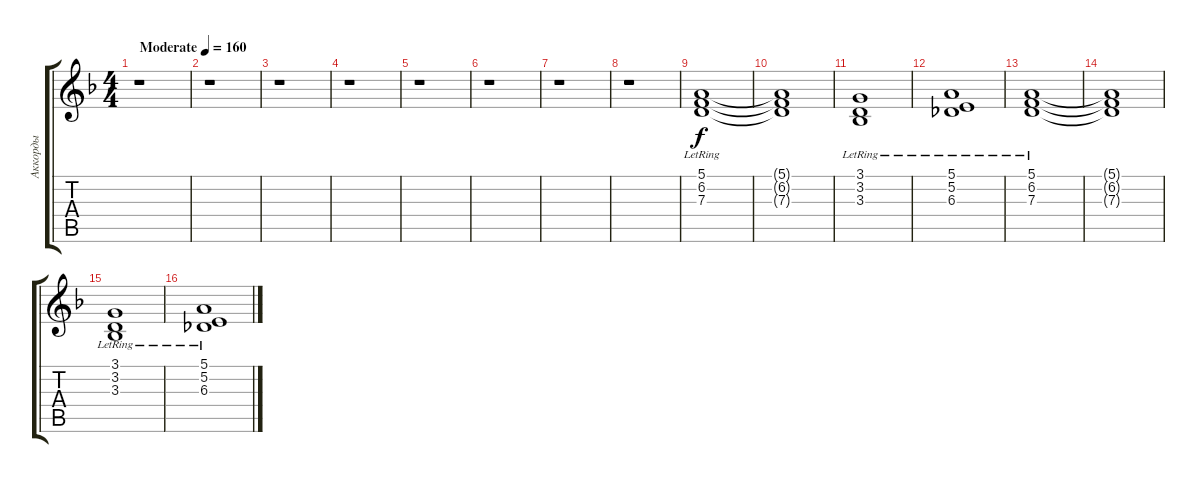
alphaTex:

\track ("Аккорды" "Аккорды") {instrument accordion}
\staff {score tabs}
\tuning (E4 B3 G3 D3 A2 E2) {hide}
\ts (4 4)
\tempo (160 "Moderate")
\clef g2
\ks dminor
r.1{dy f instrument accordion} |
r.1 |
r.1 |
r.1 |
r.1 |
r.1 |
r.1 |
r.1 |
(5.1{lr} 6.2{lr} 7.3{lr}).1 |
(5.1{t} 6.2{t} 7.3{t}).1 |
(3.1{lr} 3.2{lr} 3.3{lr}).1 |
(5.1{lr} 5.2{lr} 6.3{lr}).1 |
(5.1{lr} 6.2{lr} 7.3{lr}).1 |
(5.1{t} 6.2{t} 7.3{t}).1 |
(3.1{lr} 3.2{lr} 3.3{lr}).1 |
(5.1{lr} 5.2{lr} 6.3{lr}).1
